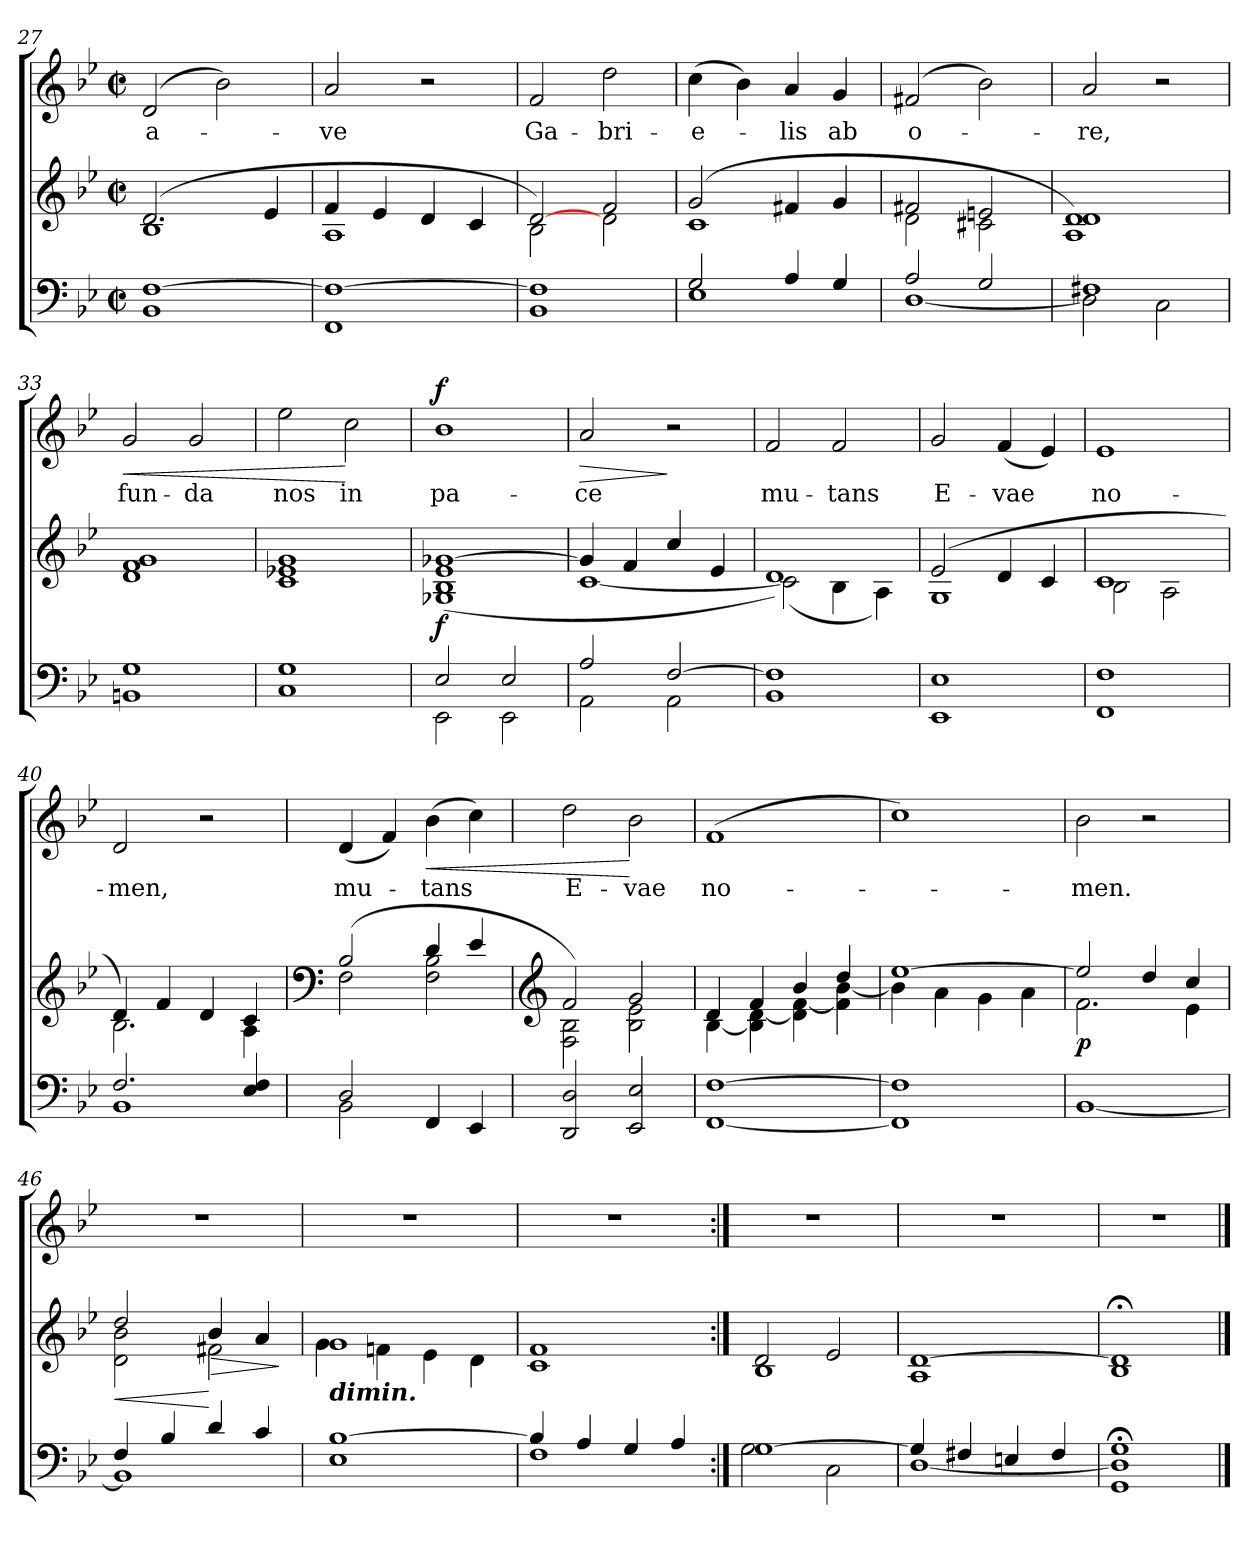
**kern	**kern	**dynam	**kern	**text	**dynam
*part2	*part2	*part2	*part1	*part1	*part1
*staff3	*staff2	*staff2/3	*staff1	*staff1	*staff1
*clefF4	*clefG2	*	*clefG2	*	*
*k[b-e-]	*k[b-e-]	*	*k[b-e-]	*	*
*B-:	*B-:	*	*B-:	*	*
*M2/2	*M2/2	*	*M2/2	*	*
*met(c|)	*met(c|)	*	*met(c|)	*	*
=27	=27	=27	=27	=27	=27
*	*^	*	*	*	*
!	!	!	!	!	!LO:LY:b	!
1BB- [1F	(2.d/	1B-	.	(2d/	a-	.
.	.	.	.	2b-\)	.	.
.	4e-/	.	.	.	.	.
=28	=28	=28	=28	=28	=28	=28
!	!	!	!	!	!LO:LY:b	!
1FF 1F_	4f/	1A	.	2a/	-ve	.
.	4e-/	.	.	.	.	.
.	4d/	.	.	2r	.	.
.	4c/	.	.	.	.	.
=29	=29	=29	=29	=29	=29	=29
*^	*	*	*	*	*	*
!	!	!	!	!	!	!LO:LY:b	!
1F]	1BB-	[<2d/)	2B-\	.	2f/	Ga-	.
!	!	!	!	!	!	!LO:LY:b	!
.	.	2f/	2d\	.	2dd\	-bri-	.
=30	=30	=30	=30	=30	=30	=30	=30
!	!	!	!	!	!	!LO:LY:b	!
2G/	1E-	(2g/	1c	.	(>4cc\	-e-	.
.	.	.	.	.	4b-\)	.	.
!	!	!	!	!	!	!LO:LY:b	!
4A/	.	4f#X/	.	.	4a/	-lis	.
!	!	!	!	!	!	!LO:LY:b	!
4G/	.	4g/	.	.	4g/	ab	.
=31	=31	=31	=31	=31	=31	=31	=31
!	!	!	!	!	!	!LO:LY:b	!
2A/	[<1D	2f#X/	2d\	.	(2f#X/	o-	.
2G/	.	2en/	2c#X\	.	2b-\)	.	.
!!LO:LB:g=z
=32	=32	=32	=32	=32	=32	=32	=32
!	!	!	!	!	!	!LO:LY:b	!
1F#X	2D\]	1d	1A 1d)	.	2a/	-re,	.
.	2C\	.	.	.	2r	.	.
*	*	*v	*v	*	*	*	*
=33	=33	=33	=33	=33	=33	=33
!	!	!	!	!	!LO:LY:b	!LO:HP:b
1G	1BBn	1d 1f 1g	.	2g/	fun-	<
!	!	!	!	!	!LO:LY:b	!
.	.	.	.	2g/	-da	.
=34	=34	=34	=34	=34	=34	=34
!	!	!	!	!	!LO:LY:b	!
1G	1C	1c 1e-X 1g	.	2ee-\	nos	.
!	!	!	!	!	!LO:LY:b	!
.	.	.	.	2cc\	in	[
=35	=35	=35	=35	=35	=35	=35
!	!	!	!LO:DY:b	!	!LO:LY:b	!LO:DY:a
2E-/	2EE-\	(>1G-X 1B- 1e- [>1g-X	f	1b-	pa-	f
2E-/	2EE-\	.	.	.	.	.
=36	=36	=36	=36	=36	=36	=36
*	*	*^	*	*	*	*
!	!	!	!	!	!	!LO:LY:b	!LO:HP:b
2A/	2AA\	4g-/]	[<1c	.	2a/	-ce	>
.	.	4f/	.	.	.	.	.
[>2F/	2AA\	4cc/	.	.	2r	.	]
.	.	4e-/	.	.	.	.	.
=37	=37	=37	=37	=37	=37	=37	=37
!	!	!	!	!	!	!LO:LY:b	!
1F]	1BB-	1d)	(<2c\]	.	2f/	mu-	.
!	!	!	!	!	!	!LO:LY:b	!
.	.	.	4B-\	.	2f/	-tans	.
.	.	.	4A\)	.	.	.	.
=38	=38	=38	=38	=38	=38	=38	=38
!	!	!	!	!	!	!LO:LY:b	!
1E-	1EE-	(2e-/	1G	.	2g/	E-	.
!	!	!	!	!	!	!LO:LY:b	!
.	.	4d/	.	.	(<4f/	-vae	.
.	.	4c/	.	.	4e-/)	.	.
!!LO:LB:g=z
=39	=39	=39	=39	=39	=39	=39	=39
!	!	!	!	!	!	!LO:LY:b	!
1F	1FF	1c	2B-\	.	1e-	no-	.
.	.	.	2A\	.	.	.	.
=40	=40	=40	=40	=40	=40	=40	=40
!	!	!	!	!	!	!LO:LY:b	!
2.F/	1BB-	4d/)	2.B-\	.	2d/	-men,	.
.	.	4f/	.	.	.	.	.
.	.	4d/	.	.	2r	.	.
4E-/ 4F/	.	4c/	4A\	.	.	.	.
=41	=41	=41	=41	=41	=41	=41	=41
*	*	*clefF4	*	*	*	*	*
!	!	!	!	!	!	!LO:LY:b	!
2D/	2BB-\	(2B-/	2F\	.	(<4d/	mu-	.
.	.	.	.	.	4f/)	.	.
!	!	!	!	!	!	!LO:LY:b	!LO:HP:b
4FF/	2ryy	4d/	2F\ 2B-\	.	(>4b-\	-tans	<
4EE-/	.	4e-/	.	.	4cc\)	.	.
*v	*v	*	*	*	*	*	*
=42	=42	=42	=42	=42	=42	=42
*	*clefG2	*	*	*	*	*
!	!	!	!	!	!LO:LY:b	!
2DD/ 2D/	2f/)	2F\ 2B-\	.	2dd\	E-	.
!	!	!	!	!	!LO:LY:b	!
2EE-/ 2E-/	2g/	2B-\ 2e-\	.	2b-\	-vae	[
=43	=43	=43	=43	=43	=43	=43
!	!	!	!	!	!LO:LY:b	!
[1FF [1F	4d/	[<4B-\	.	(>1f	no-	.
.	4f/	4B-\] [<4d\	.	.	.	.
.	4b-/	4d\] [<4f\	.	.	.	.
.	4dd/	4f\] [<4b-\	.	.	.	.
=44	=44	=44	=44	=44	=44	=44
1FF] 1F]	[>1ee-	4b-\]	.	1cc)	.	.
.	.	4a\	.	.	.	.
.	.	4g\	.	.	.	.
.	.	4a\	.	.	.	.
!!LO:LB:g=z
=45	=45	=45	=45	=45	=45	=45
!	!	!	!LO:DY:b	!	!LO:LY:b	!
[1BB-	2ee-/]	2.f\	p	2b-\	-men.	.
.	4dd/	.	.	2r	.	.
.	4cc/	4e-\	.	.	.	.
=46	=46	=46	=46	=46	=46	=46
*^	*	*	*	*	*	*
!	!	!	!	!LO:HP:b	!	!	!
4F/	1BB-]	2dd/	2d\ 2b-\	<	1r	.	.
4B-/	.	.	.	.	.	.	.
!	!	!	!	!LO:HP:n=1:b	!	!	!
4d/	.	4b-/	2f#X\	[ >	.	.	.
4c/	.	4a/	.	.	.	.	.
*v	*v	*	*	*	*	*	*
*	*v	*v	*	*	*	*
.	.	]	.	.	.
=47	=47	=47	=47	=47	=47
*^	*^	*	*	*	*
!	!	!LO:TX:b:Bi:t=dimin.	!	!	!	!	!
[>1B-	1E-	1g	4g\	.	1r	.	.
.	.	.	4fn\	.	.	.	.
.	.	.	4e-\	.	.	.	.
.	.	.	4d\	.	.	.	.
=48	=48	=48	=48	=48	=48	=48	=48
4B-/]	1F	1f	1c	.	1r	.	.
4A/	.	.	.	.	.	.	.
4G/	.	.	.	.	.	.	.
4A/	.	.	.	.	.	.	.
=49:|!	=49:|!	=49:|!	=49:|!	=49:|!	=49:|!	=49:|!	=49:|!
[>1G	2G\	2d/	1B-	.	1r	.	.
.	2C\	2e-/	.	.	.	.	.
=50	=50	=50	=50	=50	=50	=50	=50
4G/]	[<1D	[>1d	1A	.	1r	.	.
4F#X/	.	.	.	.	.	.	.
4En/	.	.	.	.	.	.	.
4F#/	.	.	.	.	.	.	.
=51	=51	=51	=51	=51	=51	=51	=51
1G;<	1GG 1D]	1d;<]	1B-	.	1r	.	.
*v	*v	*	*	*	*	*	*
*	*v	*v	*	*	*	*
==	==	==	==	==	==
*-	*-	*-	*-	*-	*-
